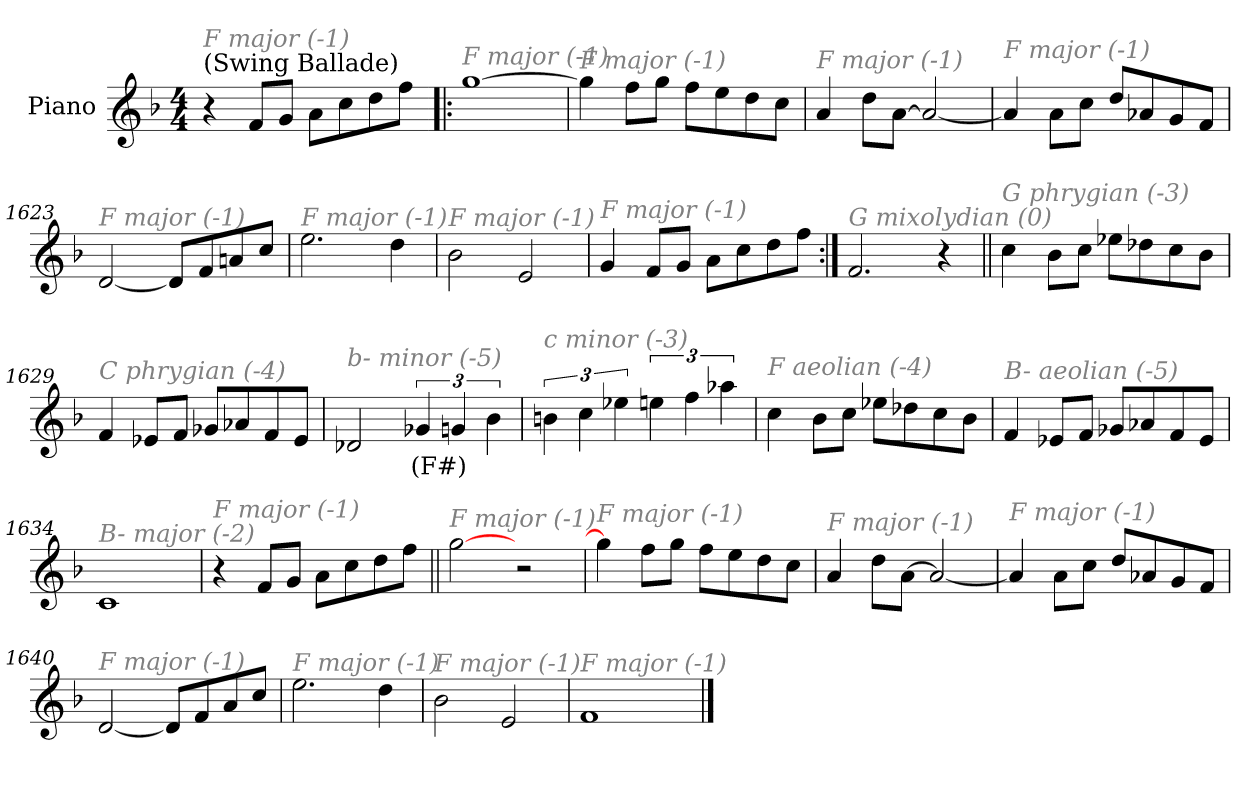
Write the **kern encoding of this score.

**kern	**text
*part1	*part1
*staff1	*staff1
*I"Piano	*
*I'Pno.	*
*clefG2	*
*k[b-]	*
*M4/4	*
*MM100	*
=1	=1
!LO:TX:a:t=(Swing Ballade)	!
!LO:TX:i:color=#808080:t=F major (-1)	!
4r	.
8f/L	.
8g/J	.
8a\L	.
8cc\	.
8dd\	.
8ff\J	.
=1619!|:	=1619!|:
!LO:TX:i:color=#808080:t=F major (-1)	!
[1gg	.
=1620	=1620
!LO:TX:i:color=#808080:t=F major (-1)	!
4gg\]	.
8ff\L	.
8gg\J	.
8ff\L	.
8ee\	.
8dd\	.
8cc\J	.
!!LO:LB:g=z
=1621	=1621
!LO:TX:i:color=#808080:t=F major (-1)	!
4a/	.
8dd\L	.
[<8a\J	.
2a/_	.
=1622	=1622
!LO:TX:i:color=#808080:t=F major (-1)	!
4a/]	.
8a\L	.
8cc\J	.
8dd/L	.
8a-X/	.
8g/	.
8f/J	.
=1623	=1623
!LO:TX:i:color=#808080:t=F major (-1)	!
[2d/	.
8d/L]	.
8f/	.
8an/	.
8cc/J	.
!!LO:LB:g=z
=1624	=1624
!LO:TX:i:color=#808080:t=F major (-1)	!
2.ee\	.
4dd\	.
=1625	=1625
!LO:TX:i:color=#808080:t=F major (-1)	!
2b-\	.
2e/	.
=1626	=1626
!LO:TX:i:color=#808080:t=F major (-1)	!
4g/	.
8f/L	.
8g/J	.
8a\L	.
8cc\	.
8dd\	.
8ff\J	.
=1627:|!	=1627:|!
!LO:TX:i:color=#808080:t=G mixolydian (0)	!
2.f/	.
4r	.
!!LO:LB:g=z
=1628||	=1628||
!LO:TX:i:color=#808080:t=G phrygian (-3)	!
4cc\	.
8b-\L	.
8cc\J	.
8ee-X\L	.
8dd-X\	.
8cc\	.
8b-\J	.
=1629	=1629
!LO:TX:i:color=#808080:t=C phrygian (-4)	!
4f/	.
8e-X/L	.
8f/J	.
8g-X/L	.
8a-X/	.
8f/	.
8e-/J	.
=1630	=1630
!LO:TX:i:color=#808080:t=b- minor (-5)	!
2d-X/	.
6g-Xi/	(F#)
6g/	.
6b-\	.
=1631	=1631
!LO:TX:i:color=#808080:t=c minor (-3)	!
6bn\	.
6cc\	.
6ee-X\	.
6een\	.
6ff\	.
6aa-X\	.
!!LO:LB:g=z
=1632	=1632
!LO:TX:i:color=#808080:t=F aeolian (-4)	!
4cc\	.
8b-\L	.
8cc\J	.
8ee-X\L	.
8dd-X\	.
8cc\	.
8b-\J	.
=1633	=1633
!LO:TX:i:color=#808080:t=B- aeolian (-5)	!
4f/	.
8e-X/L	.
8f/J	.
8g-X/L	.
8a-X/	.
8f/	.
8e-/J	.
=1634	=1634
!LO:TX:i:color=#808080:t=B- major (-2)	!
1c	.
=1635	=1635
!LO:TX:i:color=#808080:t=F major (-1)	!
4r	.
8f/L	.
8g/J	.
8a\L	.
8cc\	.
8dd\	.
8ff\J	.
!!LO:LB:g=z
=1636||	=1636||
!LO:TX:i:color=#808080:t=F major (-1)	!
[2gg\	.
2r	.
=1637	=1637
!LO:TX:i:color=#808080:t=F major (-1)	!
4gg\]	.
8ff\L	.
8gg\J	.
8ff\L	.
8ee\	.
8dd\	.
8cc\J	.
=1638	=1638
!LO:TX:i:color=#808080:t=F major (-1)	!
4a/	.
8dd\L	.
[8a\J	.
2a/_	.
=1639	=1639
!LO:TX:i:color=#808080:t=F major (-1)	!
4a/]	.
8a\L	.
8cc\J	.
8dd/L	.
8a-X/	.
8g/	.
8f/J	.
!!LO:LB:g=z
=1640	=1640
!LO:TX:i:color=#808080:t=F major (-1)	!
[2d/	.
8d/L]	.
8f/	.
8a/	.
8cc/J	.
=1641	=1641
!LO:TX:i:color=#808080:t=F major (-1)	!
2.ee\	.
4dd\	.
=1642	=1642
!LO:TX:i:color=#808080:t=F major (-1)	!
2b-\	.
2e/	.
=1643	=1643
!LO:TX:i:color=#808080:t=F major (-1)	!
1f	.
==	==
*-	*-
